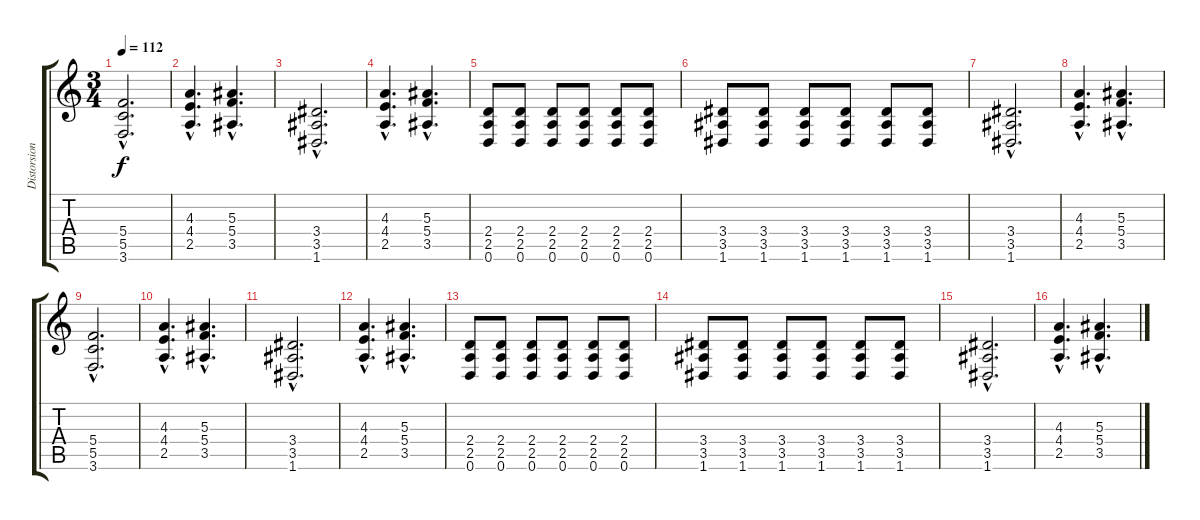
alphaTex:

\track ("Distorsion Guitar 2" "Distorsion") {instrument overdrivenguitar}
\staff {score tabs}
\tuning (D4 A3 F3 C3 G2 D2) {hide}
\ts (3 4)
\tempo 112
\clef g2
\ks c
(5.4{hac} 5.5{hac} 3.6{hac}).2{d dy f} |
(4.3{hac} 4.4{hac} 2.5{hac}).4{d} (5.3{hac} 5.4{hac} 3.5{hac}).4{d} |
(3.4{hac} 3.5{hac} 1.6{hac}).2{d} |
(4.3{hac} 4.4{hac} 2.5{hac}).4{d} (5.3{hac} 5.4{hac} 3.5{hac}).4{d} |
(2.4 2.5 0.6).8 (2.4 2.5 0.6).8 (2.4 2.5 0.6).8 (2.4 2.5 0.6).8 (2.4 2.5 0.6).8 (2.4 2.5 0.6).8 |
(3.4 3.5 1.6).8 (3.4 3.5 1.6).8 (3.4 3.5 1.6).8 (3.4 3.5 1.6).8 (3.4 3.5 1.6).8 (3.4 3.5 1.6).8 |
(3.4{hac} 3.5{hac} 1.6{hac}).2{d} |
(4.3{hac} 4.4{hac} 2.5{hac}).4{d} (5.3{hac} 5.4{hac} 3.5{hac}).4{d} |
(5.4{hac} 5.5{hac} 3.6{hac}).2{d} |
(4.3{hac} 4.4{hac} 2.5{hac}).4{d} (5.3{hac} 5.4{hac} 3.5{hac}).4{d} |
(3.4{hac} 3.5{hac} 1.6{hac}).2{d} |
(4.3{hac} 4.4{hac} 2.5{hac}).4{d} (5.3{hac} 5.4{hac} 3.5{hac}).4{d} |
(2.4 2.5 0.6).8 (2.4 2.5 0.6).8 (2.4 2.5 0.6).8 (2.4 2.5 0.6).8 (2.4 2.5 0.6).8 (2.4 2.5 0.6).8 |
(3.4 3.5 1.6).8 (3.4 3.5 1.6).8 (3.4 3.5 1.6).8 (3.4 3.5 1.6).8 (3.4 3.5 1.6).8 (3.4 3.5 1.6).8 |
(3.4{hac} 3.5{hac} 1.6{hac}).2{d} |
(4.3{hac} 4.4{hac} 2.5{hac}).4{d} (5.3{hac} 5.4{hac} 3.5{hac}).4{d}
